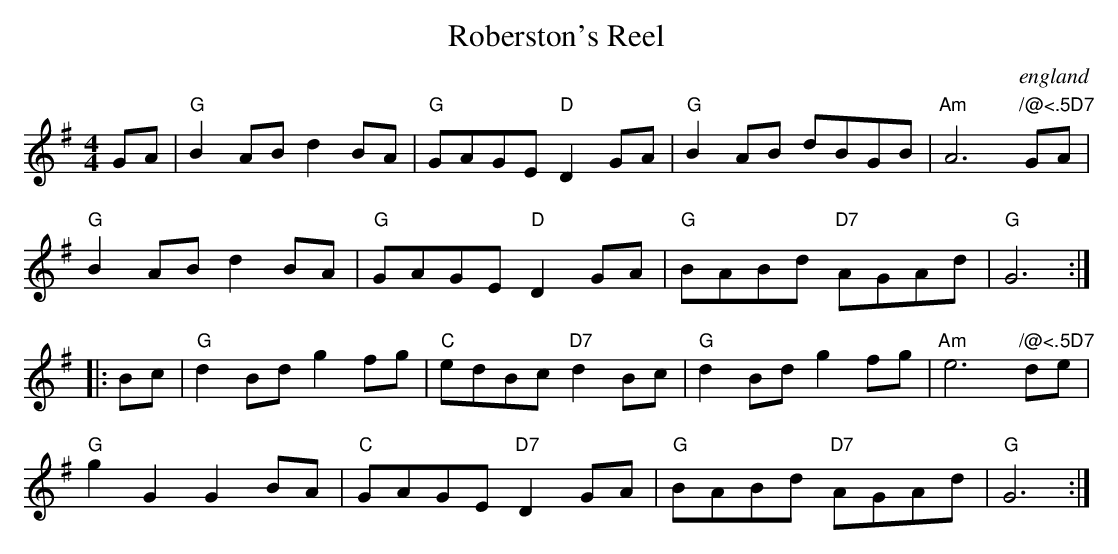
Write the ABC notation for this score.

X:1
T:Roberston's Reel
O:england
M:4/4
L:1/4
K:G
G/2A/2|"G"BA/2B/2 dB/2A/2|"G"G/2A/2G/2E/2 "D"DG/2A/2|"G"BA/2B/2 d/2B/2G/2B/2|\
"Am"A3"/@<.5D7"G/2A/2|
"G"BA/2B/2 dB/2A/2|"G"G/2A/2G/2E/2 "D"DG/2A/2|"G"B/2A/2B/2d/2 "D7"A/2G/2A/2d/2\
|"G"G3::
B/2c/2|"G"dB/2d/2 gf/2g/2|"C"e/2d/2B/2c/2 "D7"dB/2c/2|"G"dB/2d/2 gf/2g/2|\
"Am"e3"/@<.5D7"d/2e/2|
"G"gG GB/2A/2|"C"G/2A/2G/2E/2 "D7"DG/2A/2|"G"B/2A/2B/2d/2 "D7"A/2G/2A/2d/2|\
"G"G3:|
